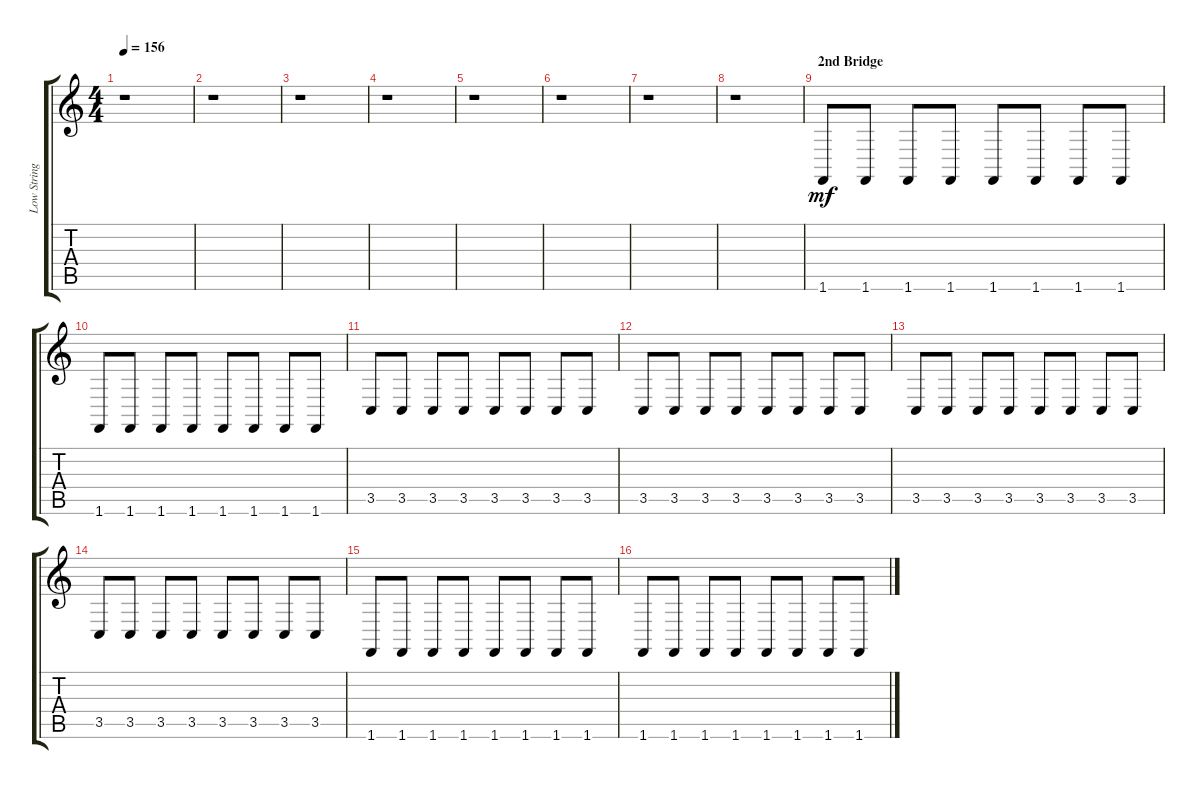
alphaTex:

\track ("Low Strings" "Low String") {instrument stringensemble1}
\staff {score tabs}
\tuning (E4 B3 G3 D3 A2 E2) {hide}
\ts (4 4)
\tempo 156
\clef g2
\ks c
r.1{dy mf} |
r.1 |
\section ("" "")
r.1 |
r.1 |
r.1 |
r.1 |
r.1 |
r.1 |
\section ("" "2nd Bridge")
1.6.8 1.6.8 1.6.8 1.6.8 1.6.8 1.6.8 1.6.8 1.6.8 |
1.6.8 1.6.8 1.6.8 1.6.8 1.6.8 1.6.8 1.6.8 1.6.8 |
3.5.8 3.5.8 3.5.8 3.5.8 3.5.8 3.5.8 3.5.8 3.5.8 |
3.5.8 3.5.8 3.5.8 3.5.8 3.5.8 3.5.8 3.5.8 3.5.8 |
3.5.8 3.5.8 3.5.8 3.5.8 3.5.8 3.5.8 3.5.8 3.5.8 |
3.5.8 3.5.8 3.5.8 3.5.8 3.5.8 3.5.8 3.5.8 3.5.8 |
1.6.8 1.6.8 1.6.8 1.6.8 1.6.8 1.6.8 1.6.8 1.6.8 |
1.6.8 1.6.8 1.6.8 1.6.8 1.6.8 1.6.8 1.6.8 1.6.8
